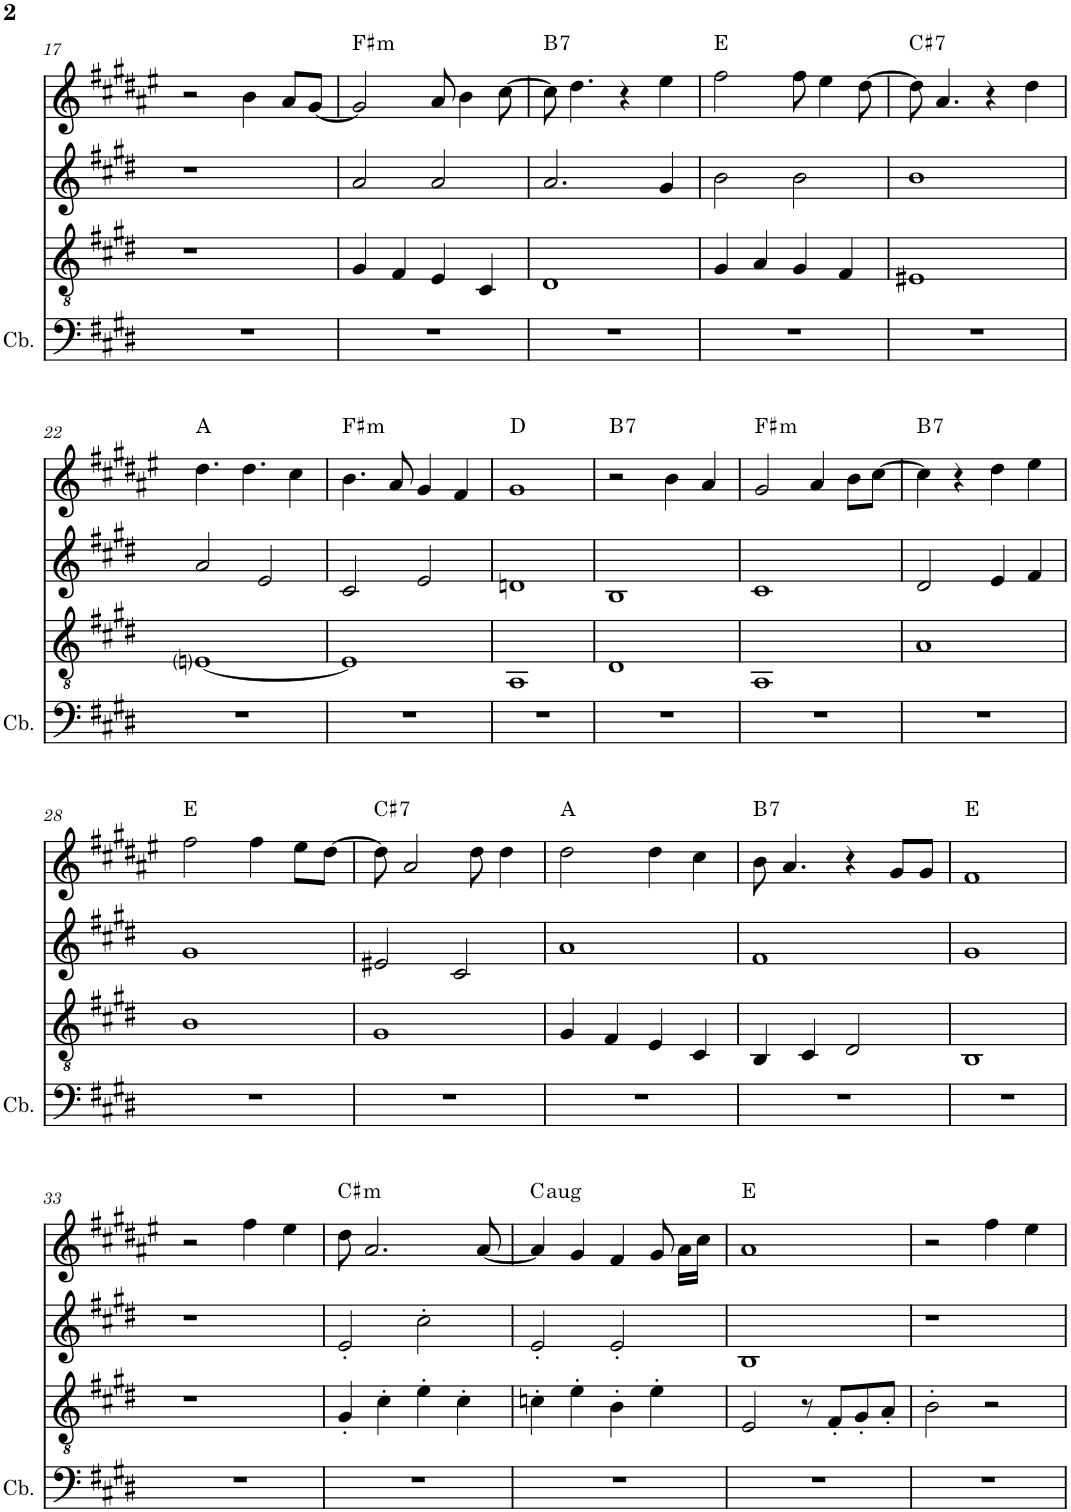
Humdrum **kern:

**kern	**kern	**kern	**kern	**harte
*part4	*part3	*part2	*part1	*part1
*staff4	*staff3	*staff2	*staff1	*
*I"Contrabass	*I"Violoncellos	*I"Violas	*I"Clarinet	*
*I'Cb.	*I'Vc	*I'Vla	*I'Cl	*
!!LO:PB:g=z
*clefF4	*clefGv2	*clefG2	*clefG2	*
*Trd7c12	*	*	*Trd1c2	*
*k[f#c#g#d#]	*k[f#c#g#d#]	*k[f#c#g#d#]	*k[f#c#g#d#a#e#]	*
*E:	*E:	*E:	*F#:	*
*M4/4	*M4/4	*M4/4	*M4/4	*
=17	=17	=17	=17	=17
1r	1r	1r	2r	.
.	.	.	4b\	.
.	.	.	8a#/L	.
.	.	.	[8g#/J	.
=18	=18	=18	=18	=18
!	!	!	!	!LO:H:kt=m
1r	4G#/	2a/	2g#/]	F#:min
.	4F#/	.	.	.
.	4E/	2a/	8a#/	.
.	.	.	4b\	.
.	4C#/	.	.	.
.	.	.	[8cc#\	.
=19	=19	=19	=19	=19
!	!	!	!	!LO:H:kt=7
1r	1D#	2.a/	8cc#\]	B:7
.	.	.	4.dd#\	.
.	.	.	4r	.
.	.	4g#/	4ee#\	.
=20	=20	=20	=20	=20
1r	4G#/	2b\	2ff#\	E:maj
.	4A/	.	.	.
.	4G#/	2b\	8ff#\	.
.	.	.	4ee#\	.
.	4F#/	.	.	.
.	.	.	[8dd#\	.
=21	=21	=21	=21	=21
!	!	!	!	!LO:H:kt=7
1r	1E#X	1b	8dd#\]	C#:7
.	.	.	4.a#/	.
.	.	.	4r	.
.	.	.	4dd#\	.
!!LO:LB:g=z
=22	=22	=22	=22	=22
1r	[1Eni	2a/	4.dd#\	A:maj
.	.	.	4.dd#\	.
.	.	2e/	.	.
.	.	.	4cc#\	.
=23	=23	=23	=23	=23
!	!	!	!	!LO:H:kt=m
1r	1E]	2c#/	4.b\	F#:min
.	.	.	8a#/	.
.	.	2e/	4g#/	.
.	.	.	4f#/	.
=24	=24	=24	=24	=24
1r	1AA	1dn	1g#	D:maj
=25	=25	=25	=25	=25
!	!	!	!	!LO:H:kt=7
1r	1D#	1B	2r	B:7
.	.	.	4b\	.
.	.	.	4a#/	.
=26	=26	=26	=26	=26
!	!	!	!	!LO:H:kt=m
1r	1AA	1c#	2g#/	F#:min
.	.	.	4a#/	.
.	.	.	8b\L	.
.	.	.	[8cc#\J	.
=27	=27	=27	=27	=27
!	!	!	!	!LO:H:kt=7
1r	1A	2d#/	4cc#\]	B:7
.	.	.	4r	.
.	.	4e/	4dd#\	.
.	.	4f#/	4ee#\	.
!!LO:LB:g=z
=28	=28	=28	=28	=28
1r	1B	1g#	2ff#\	E:maj
.	.	.	4ff#\	.
.	.	.	8ee#\L	.
.	.	.	[8dd#\J	.
=29	=29	=29	=29	=29
!	!	!	!	!LO:H:kt=7
1r	1G#	2e#X/	8dd#\]	C#:7
.	.	.	2a#/	.
.	.	2c#/	.	.
.	.	.	8dd#\	.
.	.	.	4dd#\	.
=30	=30	=30	=30	=30
1r	4G#/	1a	2dd#\	A:maj
.	4F#/	.	.	.
.	4E/	.	4dd#\	.
.	4C#/	.	4cc#\	.
=31	=31	=31	=31	=31
!	!	!	!	!LO:H:kt=7
1r	4BB/	1f#	8b\	B:7
.	.	.	4.a#/	.
.	4C#/	.	.	.
.	2D#/	.	4r	.
.	.	.	8g#/L	.
.	.	.	8g#/J	.
=32	=32	=32	=32	=32
1r	1BB	1g#	1f#	E:maj
!!LO:LB:g=z
=33	=33	=33	=33	=33
1r	1r	1r	2r	.
.	.	.	4ff#\	.
.	.	.	4ee#\	.
=34	=34	=34	=34	=34
!	!	!	!	!LO:H:kt=m
1r	4G#'/	2e'/	8dd#\	C#:min
.	.	.	2.a#/	.
.	4c#'\	.	.	.
.	4e'\	2cc#'\	.	.
.	4c#'\	.	.	.
.	.	.	[8a#/	.
=35	=35	=35	=35	=35
!	!	!	!	!LO:H:kt=aug
1r	4cn'\	2e'/	4a#/]	C:aug
.	4e'\	.	4g#/	.
.	4B'\	2e'/	4f#/	.
.	4e'\	.	8g#/	.
.	.	.	16a#\LL	.
.	.	.	16cc#\JJ	.
=36	=36	=36	=36	=36
1r	2E/	1B	1a#	E:maj
.	8r	.	.	.
.	8F#'/L	.	.	.
.	8G#'/	.	.	.
.	8A'/J	.	.	.
=37	=37	=37	=37	=37
1r	2B'\	1r	2r	.
.	2r	.	4ff#\	.
.	.	.	4ee#\	.
=	=	=	=	=
*-	*-	*-	*-	*-
